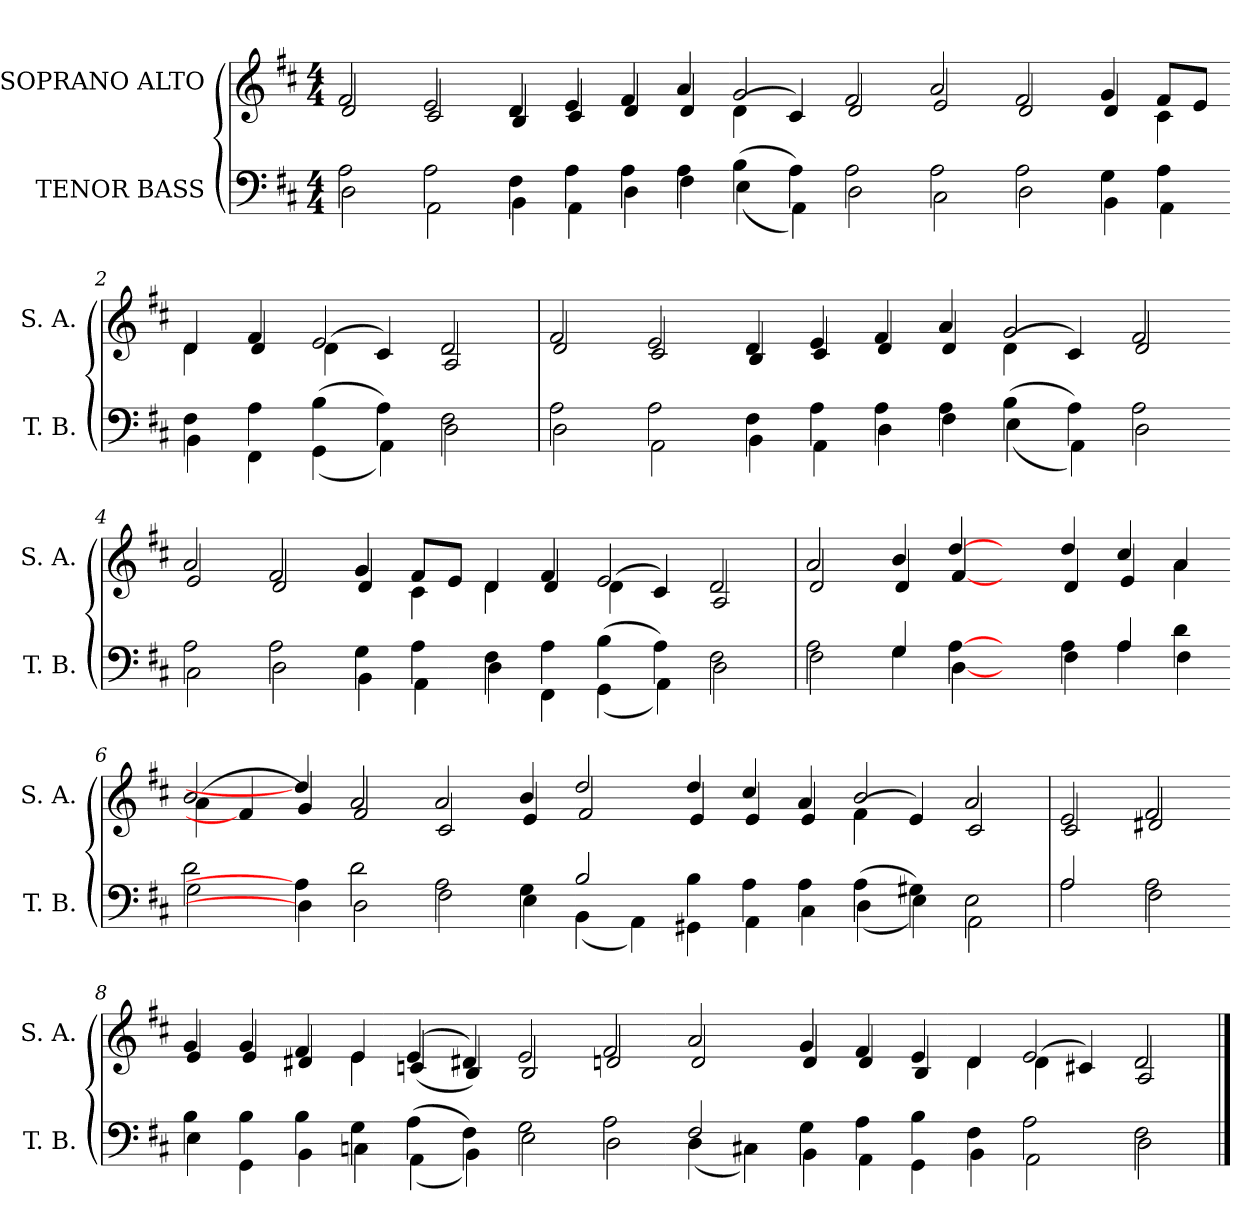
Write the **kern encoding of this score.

**kern	**kern
*part2	*part1
*staff2	*staff1
*I"TENOR BASS	*I"SOPRANO ALTO
*I'T. B.	*I'S. A.
!!LO:PB:g=z
*clefF4	*clefG2
*k[f#c#]	*k[f#c#]
*D:	*D:
*M4/4	*M4/4
=1	=1
*^	*^
2Ai\	2Di\	2f#i/	2di/
2Ai\	2AAi\	2ei/	2c#i/
4F#i\	4BBi\	4di/	4Bi/
4Ai\	4AAi\	4ei/	4c#i/
4Ai\	4Di\	4f#i/	4di/
4Ai\	4F#i\	4ai/	4di/
(4Bi\	(4Ei\	2gi/	(4di\
4Ai\)	4AAi\)	.	4c#i/)
2Ai\	2Di\	2f#i/	2di/
2Ai\	2C#i\	2ai/	2ei/
2Ai\	2Di\	2f#i/	2di/
4Gi\	4BBi\	4gi/	4di/
4Ai\	4AAi\	8f#i/L	4c#i\
.	.	8ei/J	.
!!LO:LB:g=z	!!
=2-	=2-	=2-	=2-
4F#i\	4BBi\	4di/	4di\
4Ai\	4FF#i\	4f#i/	4di/
(4Bi\	(4GGi\	2ei/	(4di\
4Ai\)	4AAi\)	.	4c#i/)
2F#i\	2Di\	2di/	2Ai/
=3	=3	=3	=3
2Ai\	2Di\	2f#i/	2di/
2Ai\	2AAi\	2ei/	2c#i/
4F#i\	4BBi\	4di/	4Bi/
4Ai\	4AAi\	4ei/	4c#i/
4Ai\	4Di\	4f#i/	4di/
4Ai\	4F#i\	4ai/	4di/
(4Bi\	(4Ei\	2gi/	(4di\
4Ai\)	4AAi\)	.	4c#i/)
2Ai\	2Di\	2f#i/	2di/
!!LO:LB:g=z	!!
=4-	=4-	=4-	=4-
2Ai\	2C#i\	2ai/	2ei/
2Ai\	2Di\	2f#i/	2di/
4Gi\	4BBi\	4gi/	4di/
4Ai\	4AAi\	8f#i/L	4c#i\
.	.	8ei/J	.
4F#i\	4Di\	4di/	4di\
4Ai\	4FF#i\	4f#i/	4di/
(4Bi\	(4GGi\	2ei/	(4di\
4Ai\)	4AAi\)	.	4c#i/)
2F#i\	2Di\	2di/	2Ai/
=5	=5	=5	=5
2Ai\	2F#i\	2ai/	2di/
4Gi/	4Gi\	4bi/	4di/
[4Ai\	[4Di\	[4ddi/	[4f#i/
4ryy	4ryy	4ryy	4ryy
4Ai\	4F#i\	4ddi/	4di/
4Ai/	4Ai\	4cc#i/	4ei/
4di\	4F#i\	4ai/	4ai\
!!LO:LB:g=z	!!
=6-	=6-	=6-	=6-
2di\	2Gi\	2bi/	(4ai\
.	.	.	4f#i/]
4Ai\]	4Di\]	4ddi/]	4gi/)
2di\	2Di\	2ai/	2f#i/
2Ai\	2F#i\	2ai/	2c#i/
4Gi\	4Ei\	4bi/	4ei/
2Bi/	(4BBi\	2ddi/	2f#i/
.	4AAi\)	.	.
4Bi\	4GG#Xi\	4ddi/	4ei/
4Ai\	4AAi\	4cc#i/	4ei/
4Ai\	4C#i\	4ai/	4ei/
(4Ai\	(4Di\	2bi/	(4f#i\
4G#Xi\)	4Ei\)	.	4ei/)
2Ei\	2AAi\	2ai/	2c#i/
=7	=7	=7	=7
2Ai/	2Ai\	2ei/	2c#i/
2Ai\	2F#i\	2f#i/	2d#Xi/
!!LO:LB:g=z	!!
=8-	=8-	=8-	=8-
4Bi\	4Ei\	4gi/	4ei/
4Bi\	4GGi\	4gi/	4ei/
4Bi\	4BBi\	4f#i/	4d#Xi/
4Gi\	4Cni\	4ei/	4ei\
(4Ai\	(4AAi\	(4ei/	(4cni/
4F#i\)	4BBi\)	4d#Xi/)	4Bi/)
2Gi\	2Ei\	2ei/	2Bi/
2Ai\	2Di\	2f#i/	2dni/
2F#i/	(4Di\	2ai/	2di/
.	4C#Xi\)	.	.
4Gi\	4BBi\	4gi/	4di/
4Ai\	4AAi\	4f#i/	4di/
4Bi\	4GGi\	4ei/	4Bi/
4F#i\	4BBi\	4di/	4di\
2Ai\	2AAi\	2ei/	(4di\
.	.	.	4c#i/)
2F#i\	2Di\	2di/	2Ai/
*v	*v	*	*
*	*v	*v
==	==
*-	*-
